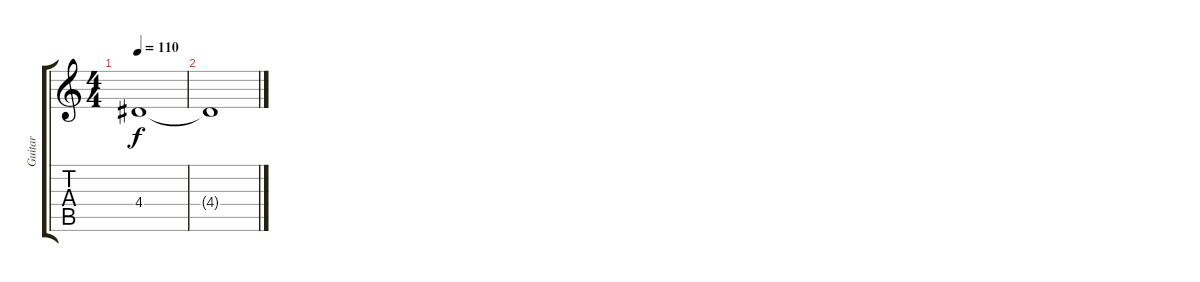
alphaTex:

\track ("Guitar" "Guitar") {instrument acousticguitarsteel}
\staff {score tabs}
\tuning (Db4 Ab3 E3 B2 Gb2 Db2) {hide}
\ts (4 4)
\tempo 110
\clef g2
\ks c
4.4{t}.1{dy f} |
4.4{t}.1
